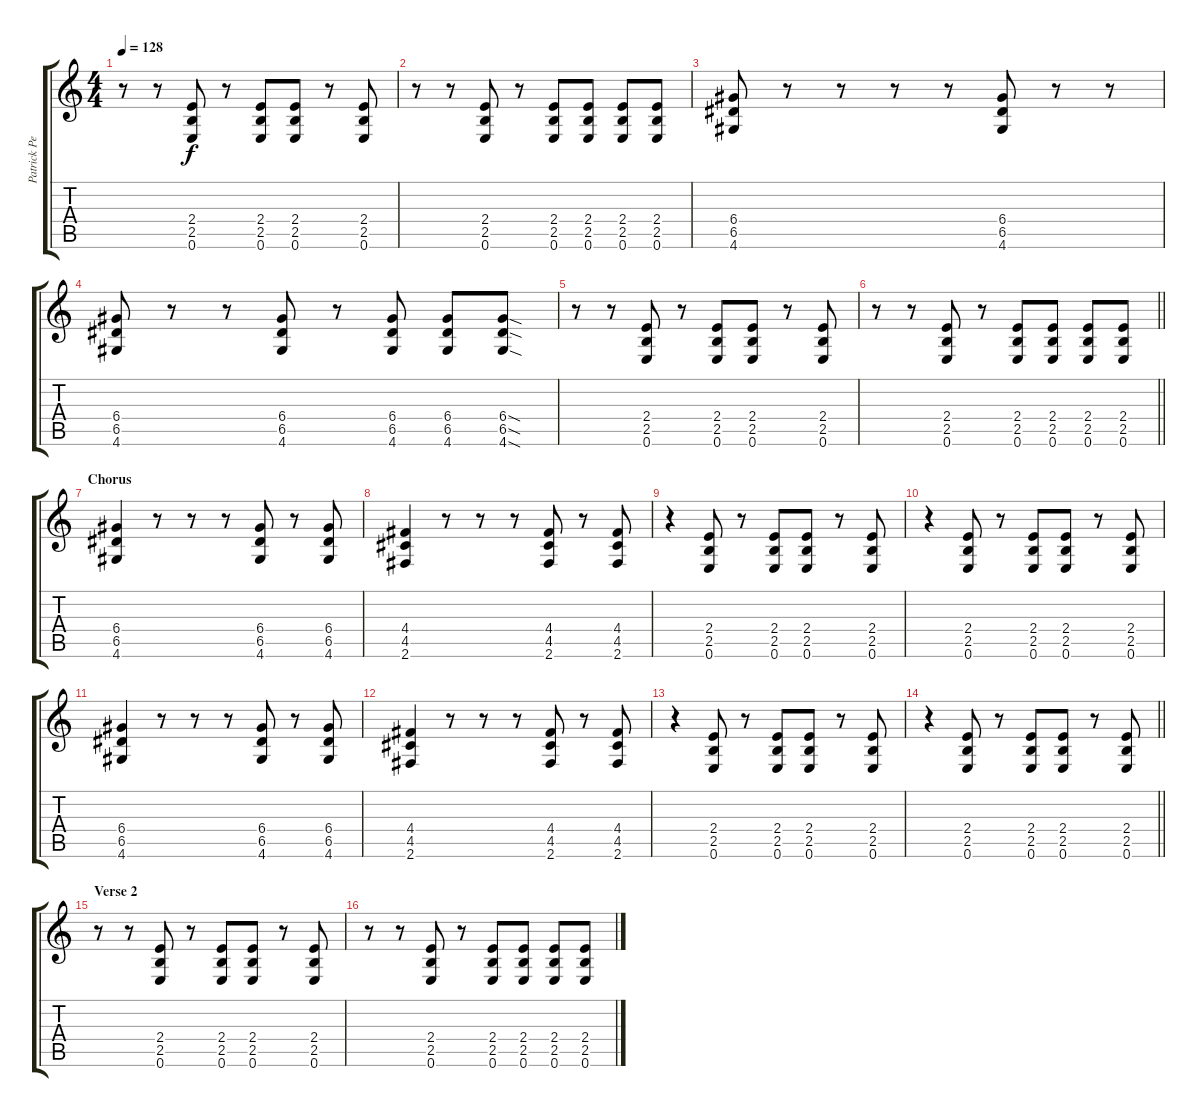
\track ("Patrick Pentland" "Patrick Pe") {instrument overdrivenguitar}
\staff {score tabs}
\tuning (E4 B3 G3 D3 A2 E2) {hide}
\ts (4 4)
\tempo 128
\clef g2
\ks c
r.8{dy f} r.8 (2.4 2.5 0.6).8 r.8 (2.4 2.5 0.6).8 (2.4 2.5 0.6).8 r.8 (2.4 2.5 0.6).8 |
r.8 r.8 (2.4 2.5 0.6).8 r.8 (2.4 2.5 0.6).8 (2.4 2.5 0.6).8 (2.4 2.5 0.6).8 (2.4 2.5 0.6).8 |
(6.4 6.5 4.6).8 r.8 r.8 r.8 r.8 (6.4 6.5 4.6).8 r.8 r.8 |
(6.4 6.5 4.6).8 r.8 r.8 (6.4 6.5 4.6).8 r.8 (6.4 6.5 4.6).8 (6.4 6.5 4.6).8 (6.4{sod} 6.5{sod} 4.6{sod}).8 |
r.8 r.8 (2.4 2.5 0.6).8 r.8 (2.4 2.5 0.6).8 (2.4 2.5 0.6).8 r.8 (2.4 2.5 0.6).8 |
\barLineRight lightlight
r.8 r.8 (2.4 2.5 0.6).8 r.8 (2.4 2.5 0.6).8 (2.4 2.5 0.6).8 (2.4 2.5 0.6).8 (2.4 2.5 0.6).8 |
\section ("" "Chorus")
(6.4 6.5 4.6).4 r.8 r.8 r.8 (6.4 6.5 4.6).8 r.8 (6.4 6.5 4.6).8 |
(4.4 4.5 2.6).4 r.8 r.8 r.8 (4.4 4.5 2.6).8 r.8 (4.4 4.5 2.6).8 |
r.4 (2.4 2.5 0.6).8 r.8 (2.4 2.5 0.6).8 (2.4 2.5 0.6).8 r.8 (2.4 2.5 0.6).8 |
r.4 (2.4 2.5 0.6).8 r.8 (2.4 2.5 0.6).8 (2.4 2.5 0.6).8 r.8 (2.4 2.5 0.6).8 |
(6.4 6.5 4.6).4 r.8 r.8 r.8 (6.4 6.5 4.6).8 r.8 (6.4 6.5 4.6).8 |
(4.4 4.5 2.6).4 r.8 r.8 r.8 (4.4 4.5 2.6).8 r.8 (4.4 4.5 2.6).8 |
r.4 (2.4 2.5 0.6).8 r.8 (2.4 2.5 0.6).8 (2.4 2.5 0.6).8 r.8 (2.4 2.5 0.6).8 |
\barLineRight lightlight
r.4 (2.4 2.5 0.6).8 r.8 (2.4 2.5 0.6).8 (2.4 2.5 0.6).8 r.8 (2.4 2.5 0.6).8 |
\section ("" "Verse 2")
r.8 r.8 (2.4 2.5 0.6).8 r.8 (2.4 2.5 0.6).8 (2.4 2.5 0.6).8 r.8 (2.4 2.5 0.6).8 |
r.8 r.8 (2.4 2.5 0.6).8 r.8 (2.4 2.5 0.6).8 (2.4 2.5 0.6).8 (2.4 2.5 0.6).8 (2.4 2.5 0.6).8
